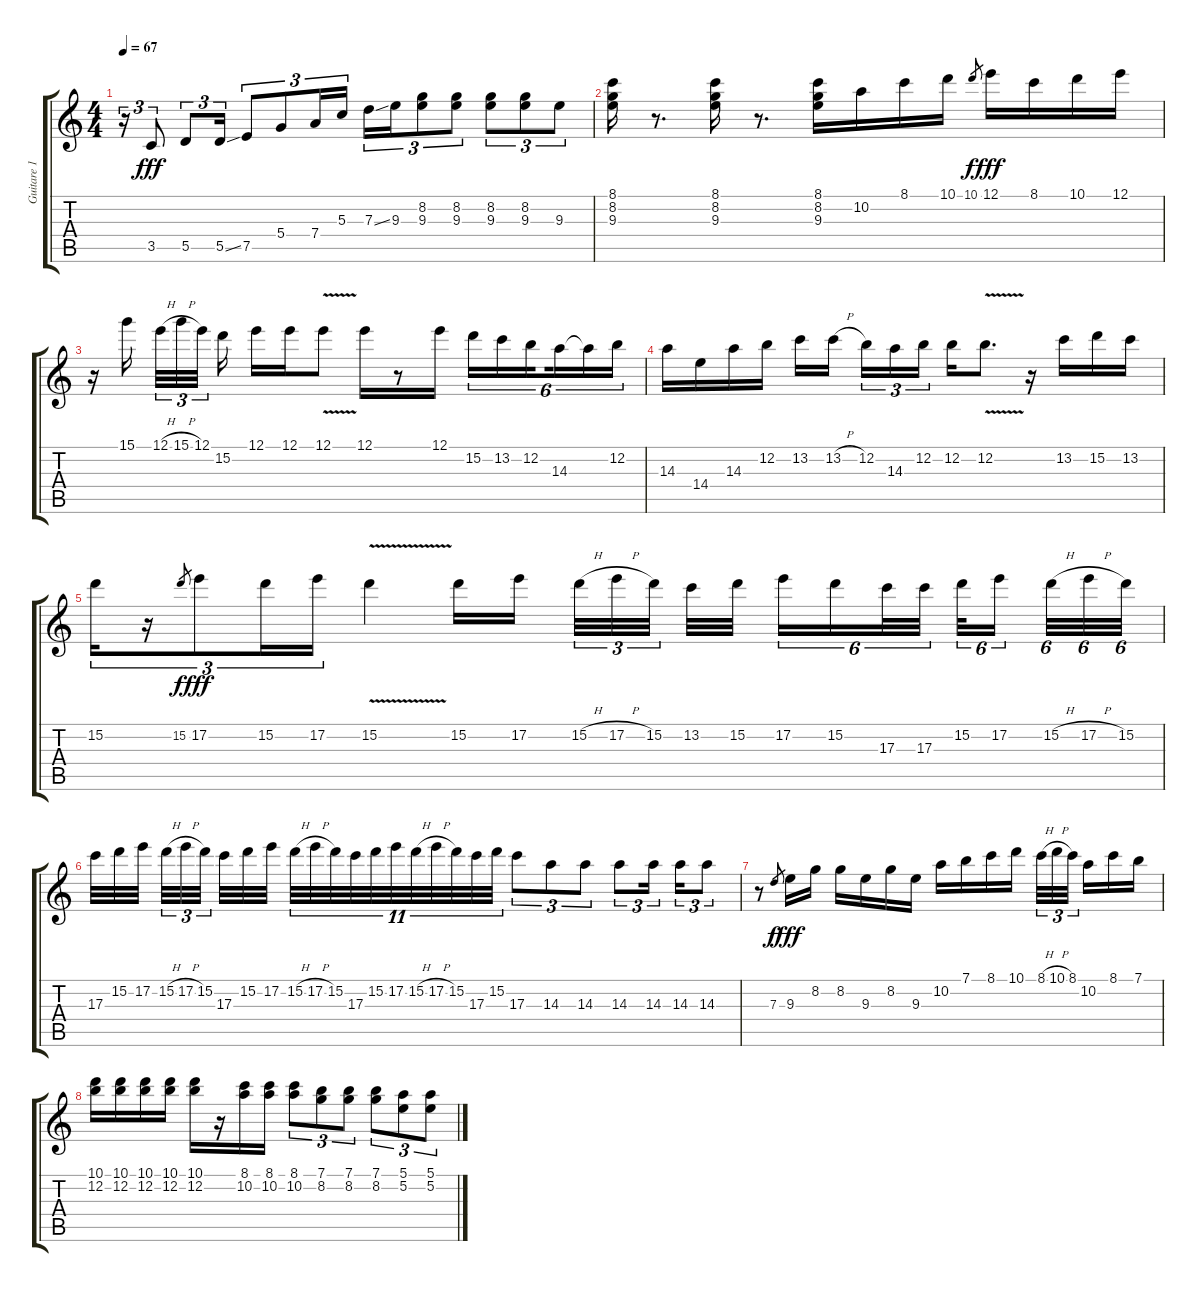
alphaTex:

\track ("Guitare 1" "Guitare 1") {instrument acousticguitarsteel}
\staff {score tabs}
\tuning (E4 B3 G3 D3 A2 E2) {hide}
\ts (4 4)
\tempo 67
\clef g2
\ks c
r.16{tu (3 2) dy fff} 3.5.8{tu (3 2)} 5.5.8{tu (3 2)} 5.5{ss}.16{tu (3 2)} 7.5.8{tu (3 2)} 5.4.8{tu (3 2)} 7.4.16{tu (3 2)} 5.3.16{tu (3 2)} 7.3{ss}.16{tu (3 2)} 9.3.16{tu (3 2)} (8.2 9.3).8{tu (3 2)} (8.2 9.3).8{tu (3 2)} (8.2 9.3).8{tu (3 2)} (8.2 9.3).8{tu (3 2)} 9.3.8{tu (3 2)} |
(8.1 8.2 9.3).16 r.8{d} (8.1 8.2 9.3).16 r.8{d} (8.1 8.2 9.3).16 10.2.16 8.1.16 10.1.16 10.1.8{gr dy f} 12.1.16{dy fff} 8.1.16 10.1.16 12.1.16 |
r.16 15.1.16{beam splitsecondary} 12.1{h}.32{tu (3 2)} 15.1{h}.32{tu (3 2)} 12.1.32{tu (3 2) beam splitsecondary} 15.2.16 12.1.16 12.1.16 12.1{v}.8 12.1.16 r.8 12.1.16 15.2.16{tu (6 4)} 13.2.16{tu (6 4)} 12.2.16{tu (6 4) beam splitsecondary} 14.3.16{tu (6 4)} 14.3{t}.16{tu (6 4)} 12.2.16{tu (6 4)} |
14.3.16 14.4.16 14.3.16 12.2.16 13.2.16 13.2{h}.16{beam splitsecondary} 12.2.16{tu (3 2)} 14.3.16{tu (3 2)} 12.2.16{tu (3 2)} 12.2.16 12.2{v}.8{d} r.16 13.2.16 15.2.16 13.2.16 |
15.2.16{tu (3 2)} r.16{tu (3 2)} 15.2.8{gr dy f} 17.2.8{tu (3 2) dy fff} 15.2.16{tu (3 2)} 17.2.16{tu (3 2)} 15.2{v}.4 15.2.16 17.2.16{beam splitsecondary} 15.2{h}.32{tu (3 2)} 17.2{h}.32{tu (3 2)} 15.2.32{tu (3 2) beam splitsecondary} 13.2.32 15.2.32 17.2.16{tu (6 4)} 15.2.16{tu (6 4)} 17.3.32{tu (6 4)} 17.3.32{tu (6 4) beam splitsecondary} 15.2.32{tu (6 4)} 17.2.16{tu (6 4) beam splitsecondary} 15.2{h}.32{tu (6 4)} 17.2{h}.32{tu (6 4)} 15.2.32{tu (6 4)} |
17.3.32 15.2.32 17.2.32{beam splitsecondary} 15.2{h}.32{tu (3 2)} 17.2{h}.32{tu (3 2)} 15.2.32{tu (3 2) beam splitsecondary} 17.3.32 15.2.32 17.2.32 15.2{h}.32{tu (11 8)} 17.2{h}.32{tu (11 8)} 15.2.32{tu (11 8)} 17.3.32{tu (11 8)} 15.2.32{tu (11 8)} 17.2.32{tu (11 8)} 15.2{h}.32{tu (11 8)} 17.2{h}.32{tu (11 8)} 15.2.32{tu (11 8)} 17.3.32{tu (11 8)} 15.2.32{tu (11 8)} 17.3.8{tu (3 2)} 14.3.8{tu (3 2)} 14.3.8{tu (3 2)} 14.3.8{tu (3 2)} 14.3.16{tu (3 2) beam splitsecondary} 14.3.16{tu (3 2)} 14.3.8{tu (3 2)} |
r.8 7.3.8{gr dy f} 9.3.16{dy fff} 8.2.16 8.2.16 9.3.16 8.2.16 9.3.16 10.2.16 7.1.16 8.1.16 10.1.16 8.1{h}.32{tu (3 2)} 10.1{h}.32{tu (3 2)} 8.1.32{tu (3 2) beam splitsecondary} 10.2.16 8.1.16 7.1.16 |
(10.1 12.2).16 (10.1 12.2).16 (10.1 12.2).16 (10.1 12.2).16 (10.1 12.2).16 r.16 (8.1 10.2).16 (8.1 10.2).16 (8.1 10.2).8{tu (3 2)} (7.1 8.2).8{tu (3 2)} (7.1 8.2).8{tu (3 2)} (7.1 8.2).8{tu (3 2)} (5.1 5.2).8{tu (3 2)} (5.1 5.2).8{tu (3 2)}
